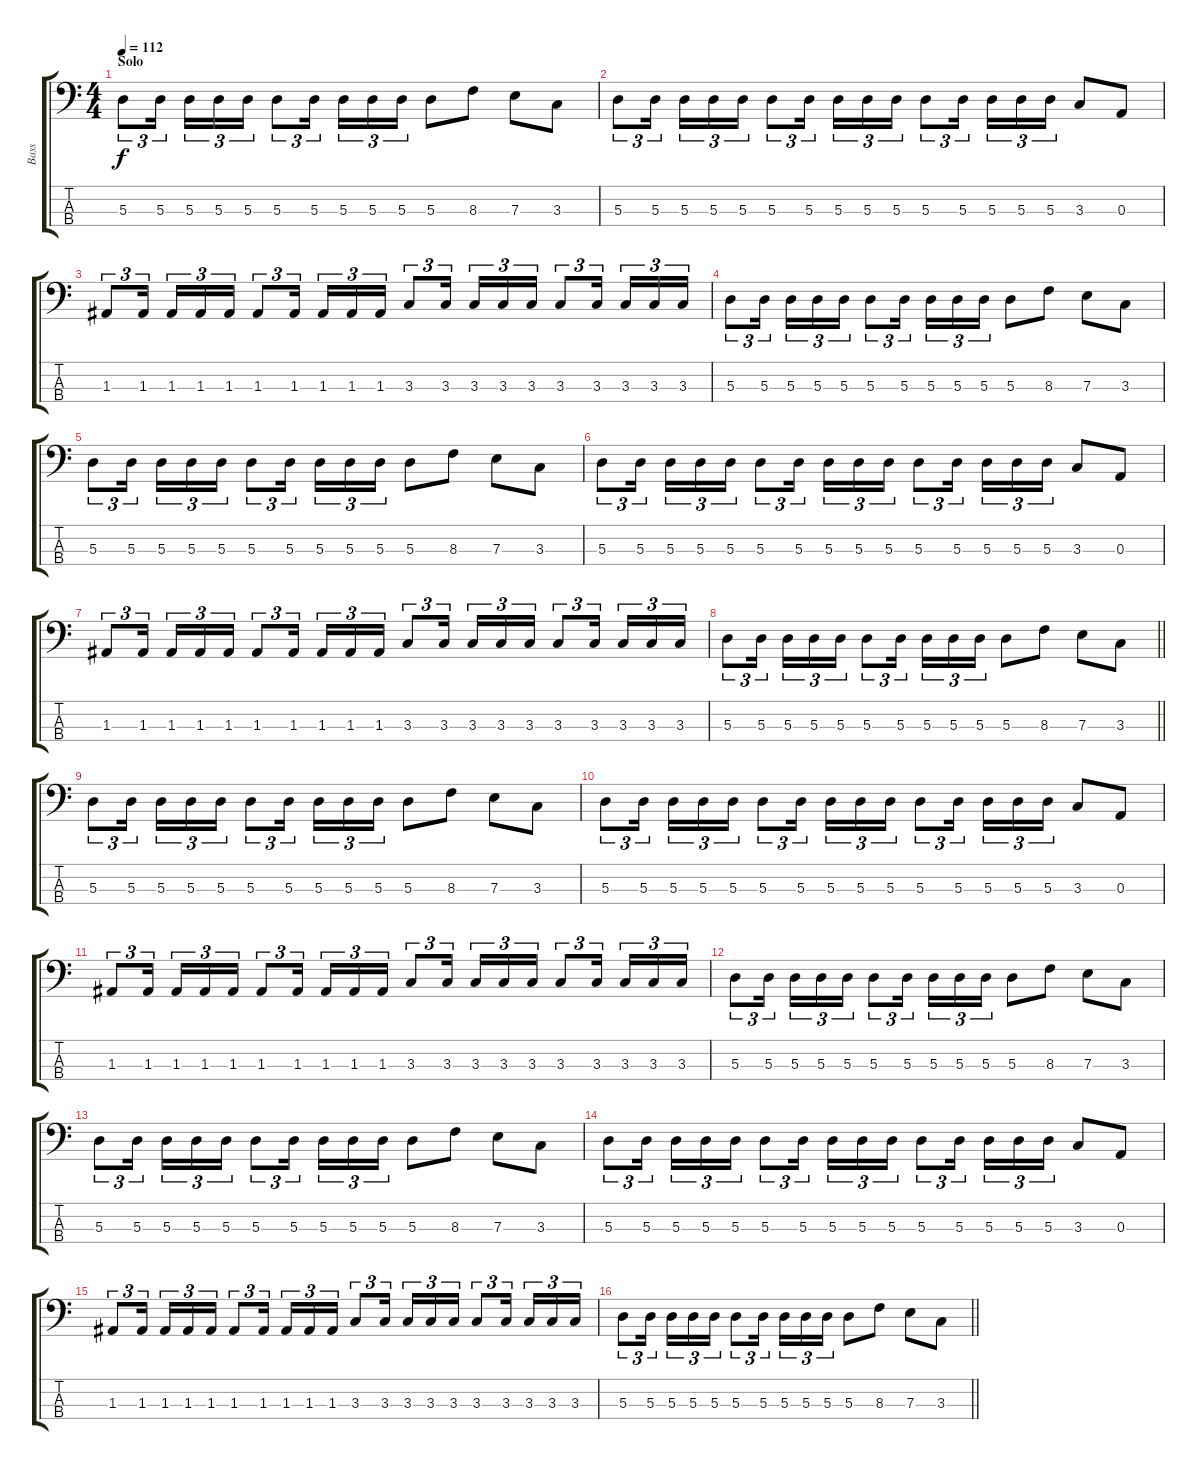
\track ("Bass" "Bass") {instrument electricbassfinger}
\staff {score tabs}
\tuning (G2 D2 A1 E1) {hide}
\ts (4 4)
\section ("" "Solo")
\tempo 112
\clef f4
\ks c
5.3.8{tu (3 2) dy f} 5.3.16{tu (3 2) beam splitsecondary} 5.3.16{tu (3 2)} 5.3.16{tu (3 2)} 5.3.16{tu (3 2)} 5.3.8{tu (3 2)} 5.3.16{tu (3 2) beam splitsecondary} 5.3.16{tu (3 2)} 5.3.16{tu (3 2)} 5.3.16{tu (3 2)} 5.3.8 8.3.8 7.3.8 3.3.8 |
5.3.8{tu (3 2)} 5.3.16{tu (3 2) beam splitsecondary} 5.3.16{tu (3 2)} 5.3.16{tu (3 2)} 5.3.16{tu (3 2)} 5.3.8{tu (3 2)} 5.3.16{tu (3 2) beam splitsecondary} 5.3.16{tu (3 2)} 5.3.16{tu (3 2)} 5.3.16{tu (3 2)} 5.3.8{tu (3 2)} 5.3.16{tu (3 2) beam splitsecondary} 5.3.16{tu (3 2)} 5.3.16{tu (3 2)} 5.3.16{tu (3 2)} 3.3.8 0.3.8 |
1.3.8{tu (3 2)} 1.3.16{tu (3 2) beam splitsecondary} 1.3.16{tu (3 2)} 1.3.16{tu (3 2)} 1.3.16{tu (3 2)} 1.3.8{tu (3 2)} 1.3.16{tu (3 2) beam splitsecondary} 1.3.16{tu (3 2)} 1.3.16{tu (3 2)} 1.3.16{tu (3 2)} 3.3.8{tu (3 2)} 3.3.16{tu (3 2) beam splitsecondary} 3.3.16{tu (3 2)} 3.3.16{tu (3 2)} 3.3.16{tu (3 2)} 3.3.8{tu (3 2)} 3.3.16{tu (3 2) beam splitsecondary} 3.3.16{tu (3 2)} 3.3.16{tu (3 2)} 3.3.16{tu (3 2)} |
5.3.8{tu (3 2)} 5.3.16{tu (3 2) beam splitsecondary} 5.3.16{tu (3 2)} 5.3.16{tu (3 2)} 5.3.16{tu (3 2)} 5.3.8{tu (3 2)} 5.3.16{tu (3 2) beam splitsecondary} 5.3.16{tu (3 2)} 5.3.16{tu (3 2)} 5.3.16{tu (3 2)} 5.3.8 8.3.8 7.3.8 3.3.8 |
5.3.8{tu (3 2)} 5.3.16{tu (3 2) beam splitsecondary} 5.3.16{tu (3 2)} 5.3.16{tu (3 2)} 5.3.16{tu (3 2)} 5.3.8{tu (3 2)} 5.3.16{tu (3 2) beam splitsecondary} 5.3.16{tu (3 2)} 5.3.16{tu (3 2)} 5.3.16{tu (3 2)} 5.3.8 8.3.8 7.3.8 3.3.8 |
5.3.8{tu (3 2)} 5.3.16{tu (3 2) beam splitsecondary} 5.3.16{tu (3 2)} 5.3.16{tu (3 2)} 5.3.16{tu (3 2)} 5.3.8{tu (3 2)} 5.3.16{tu (3 2) beam splitsecondary} 5.3.16{tu (3 2)} 5.3.16{tu (3 2)} 5.3.16{tu (3 2)} 5.3.8{tu (3 2)} 5.3.16{tu (3 2) beam splitsecondary} 5.3.16{tu (3 2)} 5.3.16{tu (3 2)} 5.3.16{tu (3 2)} 3.3.8 0.3.8 |
1.3.8{tu (3 2)} 1.3.16{tu (3 2) beam splitsecondary} 1.3.16{tu (3 2)} 1.3.16{tu (3 2)} 1.3.16{tu (3 2)} 1.3.8{tu (3 2)} 1.3.16{tu (3 2) beam splitsecondary} 1.3.16{tu (3 2)} 1.3.16{tu (3 2)} 1.3.16{tu (3 2)} 3.3.8{tu (3 2)} 3.3.16{tu (3 2) beam splitsecondary} 3.3.16{tu (3 2)} 3.3.16{tu (3 2)} 3.3.16{tu (3 2)} 3.3.8{tu (3 2)} 3.3.16{tu (3 2) beam splitsecondary} 3.3.16{tu (3 2)} 3.3.16{tu (3 2)} 3.3.16{tu (3 2)} |
\barLineRight lightlight
5.3.8{tu (3 2)} 5.3.16{tu (3 2) beam splitsecondary} 5.3.16{tu (3 2)} 5.3.16{tu (3 2)} 5.3.16{tu (3 2)} 5.3.8{tu (3 2)} 5.3.16{tu (3 2) beam splitsecondary} 5.3.16{tu (3 2)} 5.3.16{tu (3 2)} 5.3.16{tu (3 2)} 5.3.8 8.3.8 7.3.8 3.3.8 |
5.3.8{tu (3 2)} 5.3.16{tu (3 2) beam splitsecondary} 5.3.16{tu (3 2)} 5.3.16{tu (3 2)} 5.3.16{tu (3 2)} 5.3.8{tu (3 2)} 5.3.16{tu (3 2) beam splitsecondary} 5.3.16{tu (3 2)} 5.3.16{tu (3 2)} 5.3.16{tu (3 2)} 5.3.8 8.3.8 7.3.8 3.3.8 |
5.3.8{tu (3 2)} 5.3.16{tu (3 2) beam splitsecondary} 5.3.16{tu (3 2)} 5.3.16{tu (3 2)} 5.3.16{tu (3 2)} 5.3.8{tu (3 2)} 5.3.16{tu (3 2) beam splitsecondary} 5.3.16{tu (3 2)} 5.3.16{tu (3 2)} 5.3.16{tu (3 2)} 5.3.8{tu (3 2)} 5.3.16{tu (3 2) beam splitsecondary} 5.3.16{tu (3 2)} 5.3.16{tu (3 2)} 5.3.16{tu (3 2)} 3.3.8 0.3.8 |
1.3.8{tu (3 2)} 1.3.16{tu (3 2) beam splitsecondary} 1.3.16{tu (3 2)} 1.3.16{tu (3 2)} 1.3.16{tu (3 2)} 1.3.8{tu (3 2)} 1.3.16{tu (3 2) beam splitsecondary} 1.3.16{tu (3 2)} 1.3.16{tu (3 2)} 1.3.16{tu (3 2)} 3.3.8{tu (3 2)} 3.3.16{tu (3 2) beam splitsecondary} 3.3.16{tu (3 2)} 3.3.16{tu (3 2)} 3.3.16{tu (3 2)} 3.3.8{tu (3 2)} 3.3.16{tu (3 2) beam splitsecondary} 3.3.16{tu (3 2)} 3.3.16{tu (3 2)} 3.3.16{tu (3 2)} |
5.3.8{tu (3 2)} 5.3.16{tu (3 2) beam splitsecondary} 5.3.16{tu (3 2)} 5.3.16{tu (3 2)} 5.3.16{tu (3 2)} 5.3.8{tu (3 2)} 5.3.16{tu (3 2) beam splitsecondary} 5.3.16{tu (3 2)} 5.3.16{tu (3 2)} 5.3.16{tu (3 2)} 5.3.8 8.3.8 7.3.8 3.3.8 |
5.3.8{tu (3 2)} 5.3.16{tu (3 2) beam splitsecondary} 5.3.16{tu (3 2)} 5.3.16{tu (3 2)} 5.3.16{tu (3 2)} 5.3.8{tu (3 2)} 5.3.16{tu (3 2) beam splitsecondary} 5.3.16{tu (3 2)} 5.3.16{tu (3 2)} 5.3.16{tu (3 2)} 5.3.8 8.3.8 7.3.8 3.3.8 |
5.3.8{tu (3 2)} 5.3.16{tu (3 2) beam splitsecondary} 5.3.16{tu (3 2)} 5.3.16{tu (3 2)} 5.3.16{tu (3 2)} 5.3.8{tu (3 2)} 5.3.16{tu (3 2) beam splitsecondary} 5.3.16{tu (3 2)} 5.3.16{tu (3 2)} 5.3.16{tu (3 2)} 5.3.8{tu (3 2)} 5.3.16{tu (3 2) beam splitsecondary} 5.3.16{tu (3 2)} 5.3.16{tu (3 2)} 5.3.16{tu (3 2)} 3.3.8 0.3.8 |
1.3.8{tu (3 2)} 1.3.16{tu (3 2) beam splitsecondary} 1.3.16{tu (3 2)} 1.3.16{tu (3 2)} 1.3.16{tu (3 2)} 1.3.8{tu (3 2)} 1.3.16{tu (3 2) beam splitsecondary} 1.3.16{tu (3 2)} 1.3.16{tu (3 2)} 1.3.16{tu (3 2)} 3.3.8{tu (3 2)} 3.3.16{tu (3 2) beam splitsecondary} 3.3.16{tu (3 2)} 3.3.16{tu (3 2)} 3.3.16{tu (3 2)} 3.3.8{tu (3 2)} 3.3.16{tu (3 2) beam splitsecondary} 3.3.16{tu (3 2)} 3.3.16{tu (3 2)} 3.3.16{tu (3 2)} |
\barLineRight lightlight
5.3.8{tu (3 2)} 5.3.16{tu (3 2) beam splitsecondary} 5.3.16{tu (3 2)} 5.3.16{tu (3 2)} 5.3.16{tu (3 2)} 5.3.8{tu (3 2)} 5.3.16{tu (3 2) beam splitsecondary} 5.3.16{tu (3 2)} 5.3.16{tu (3 2)} 5.3.16{tu (3 2)} 5.3.8 8.3.8 7.3.8 3.3.8
